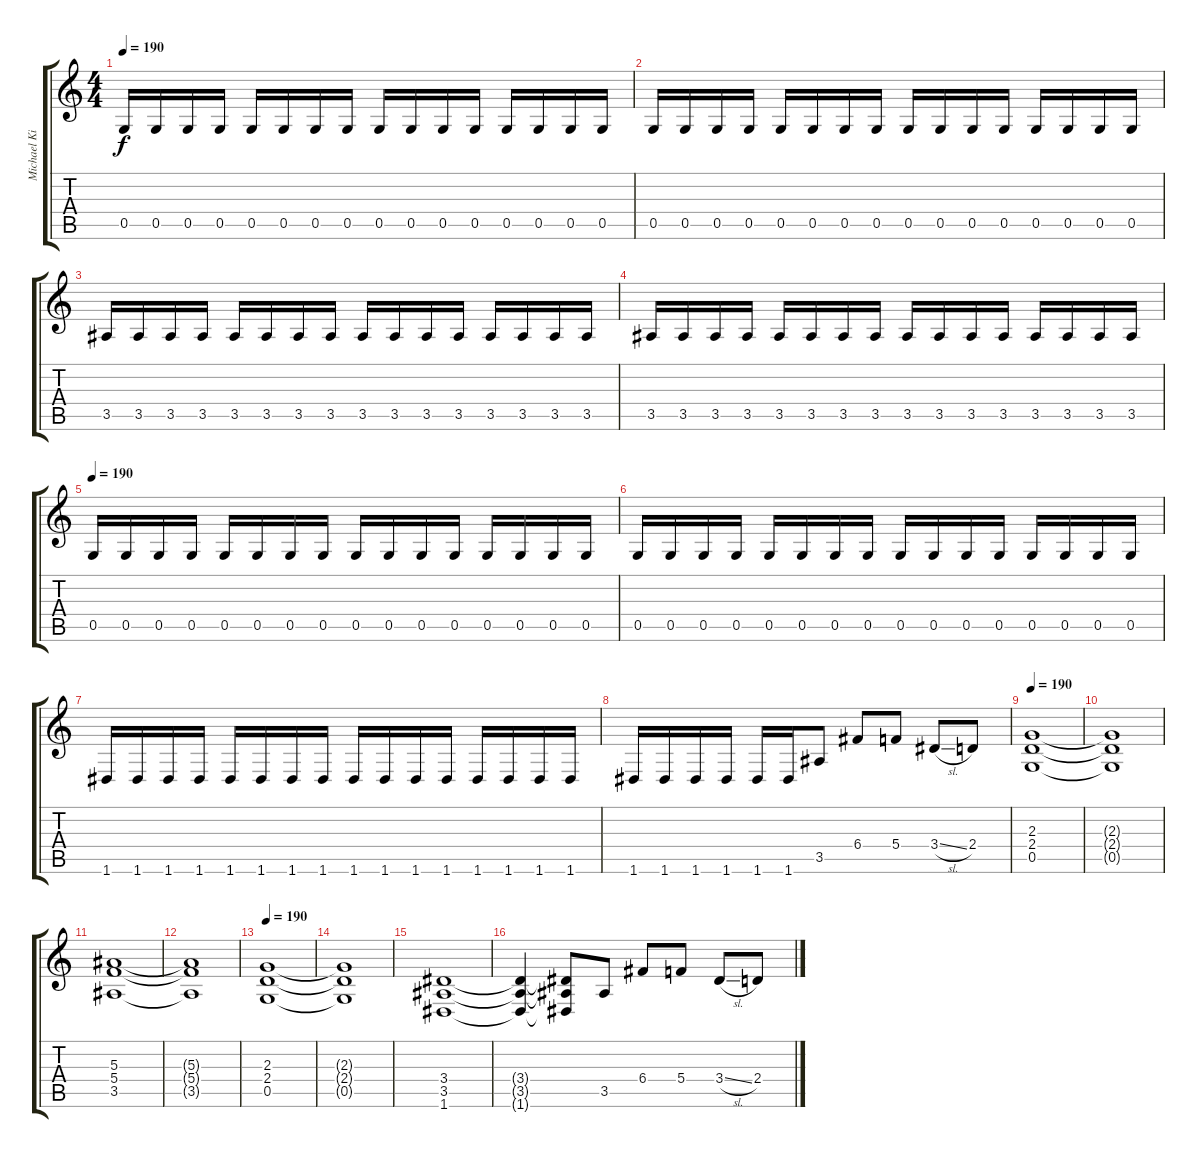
\track ("Michael Kirshin" "Michael Ki") {instrument overdrivenguitar}
\staff {score tabs}
\tuning (D4 A3 F3 C3 G2 D2) {hide}
\ts (4 4)
\tempo 190
\clef g2
\ks c
0.5.16{dy f} 0.5.16 0.5.16 0.5.16 0.5.16 0.5.16 0.5.16 0.5.16 0.5.16 0.5.16 0.5.16 0.5.16 0.5.16 0.5.16 0.5.16 0.5.16 |
0.5.16 0.5.16 0.5.16 0.5.16 0.5.16 0.5.16 0.5.16 0.5.16 0.5.16 0.5.16 0.5.16 0.5.16 0.5.16 0.5.16 0.5.16 0.5.16 |
3.5.16 3.5.16 3.5.16 3.5.16 3.5.16 3.5.16 3.5.16 3.5.16 3.5.16 3.5.16 3.5.16 3.5.16 3.5.16 3.5.16 3.5.16 3.5.16 |
3.5.16 3.5.16 3.5.16 3.5.16 3.5.16 3.5.16 3.5.16 3.5.16 3.5.16 3.5.16 3.5.16 3.5.16 3.5.16 3.5.16 3.5.16 3.5.16 |
\tempo 190
0.5.16 0.5.16 0.5.16 0.5.16 0.5.16 0.5.16 0.5.16 0.5.16 0.5.16 0.5.16 0.5.16 0.5.16 0.5.16 0.5.16 0.5.16 0.5.16 |
0.5.16 0.5.16 0.5.16 0.5.16 0.5.16 0.5.16 0.5.16 0.5.16 0.5.16 0.5.16 0.5.16 0.5.16 0.5.16 0.5.16 0.5.16 0.5.16 |
1.6.16 1.6.16 1.6.16 1.6.16 1.6.16 1.6.16 1.6.16 1.6.16 1.6.16 1.6.16 1.6.16 1.6.16 1.6.16 1.6.16 1.6.16 1.6.16 |
1.6.16 1.6.16 1.6.16 1.6.16 1.6.16 1.6.16 3.5.8 6.4.8 5.4.8 3.4{sl}.8 2.4.8 |
\tempo 190
(2.3 2.4 0.5).1 |
(2.3{t} 2.4{t} 0.5{t}).1 |
(5.3 5.4 3.5).1 |
(5.3{t} 5.4{t} 3.5{t}).1 |
\tempo 190
(2.3 2.4 0.5).1 |
(2.3{t} 2.4{t} 0.5{t}).1 |
(3.4 3.5 1.6).1 |
(3.4{t} 3.5{t} 1.6{t}).4 (3.4{t} 3.5{t} 1.6{t}).8 3.5.8 6.4.8 5.4.8 3.4{sl}.8 2.4.8
